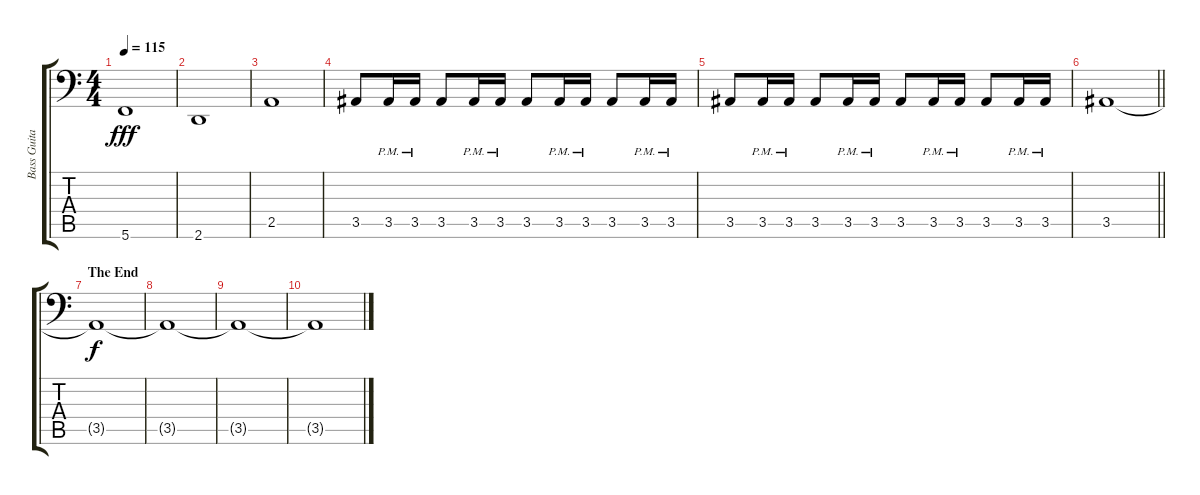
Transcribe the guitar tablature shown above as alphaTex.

\track ("Bass Guitar" "Bass Guita") {instrument electricbasspick}
\staff {score tabs}
\tuning (D3 A2 F2 C2 G1 C1) {hide}
\ts (4 4)
\tempo 115
\clef f4
\ks c
5.6.1{dy fff} |
2.6.1 |
2.5.1 |
3.5.8 3.5{pm}.16 3.5{pm}.16 3.5.8 3.5{pm}.16 3.5{pm}.16 3.5.8 3.5{pm}.16 3.5{pm}.16 3.5.8 3.5{pm}.16 3.5{pm}.16 |
3.5.8 3.5{pm}.16 3.5{pm}.16 3.5.8 3.5{pm}.16 3.5{pm}.16 3.5.8 3.5{pm}.16 3.5{pm}.16 3.5.8 3.5{pm}.16 3.5{pm}.16 |
\barLineRight lightlight
3.5.1 |
\section ("" "The End")
3.5{t}.1{dy f} |
3.5{t}.1 |
3.5{t}.1 |
3.5{t}.1
